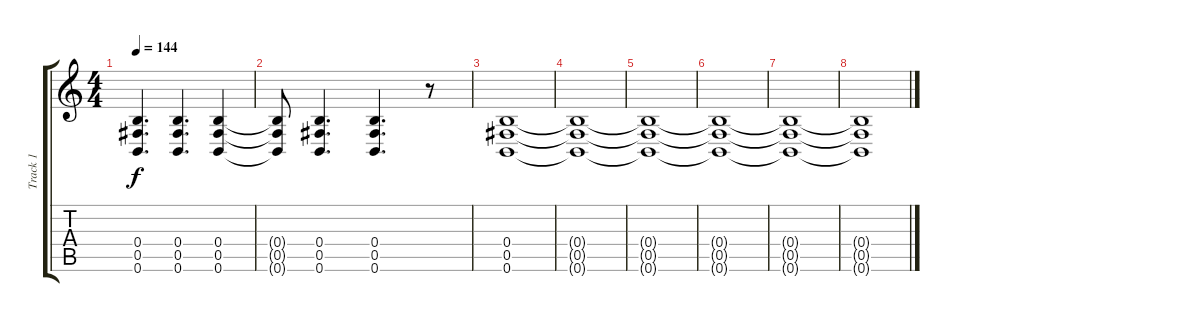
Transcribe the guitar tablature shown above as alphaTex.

\track ("Track 1" "Track 1") {instrument distortionguitar}
\staff {score tabs}
\tuning (Db4 Ab3 E3 B2 Gb2 B1) {hide}
\ts (4 4)
\tempo 144
\clef g2
\ks c
(0.4 0.5 0.6).4{d dy f} (0.4 0.5 0.6).4{d} (0.4 0.5 0.6).4 |
(0.4{t} 0.5{t} 0.6{t}).8 (0.4 0.5 0.6).4{d} (0.4 0.5 0.6).4{d} r.8 |
(0.4 0.5 0.6).1{volume 0} |
(0.4{t} 0.5{t} 0.6{t}).1 |
(0.4{t} 0.5{t} 0.6{t}).1 |
(0.4{t} 0.5{t} 0.6{t}).1 |
(0.4{t} 0.5{t} 0.6{t}).1 |
(0.4{t} 0.5{t} 0.6{t}).1
